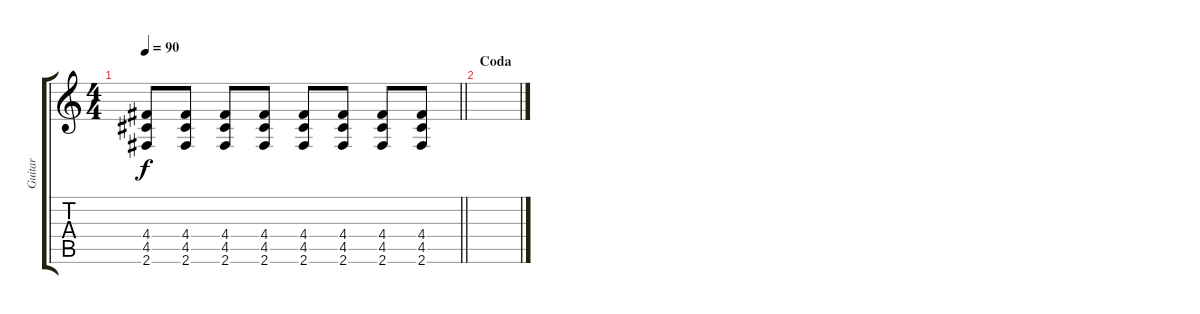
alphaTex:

\track ("Guitar" "Guitar") {instrument distortionguitar}
\staff {score tabs}
\tuning (E4 B3 G3 D3 A2 E2) {hide}
\ts (4 4)
\tempo 90
\clef g2
\barLineRight lightlight
\ks c
(4.4 4.5 2.6).8{dy f} (4.4 4.5 2.6).8 (4.4 4.5 2.6).8 (4.4 4.5 2.6).8 (4.4 4.5 2.6).8 (4.4 4.5 2.6).8 (4.4 4.5 2.6).8 (4.4 4.5 2.6).8 |
\section ("" "Coda")
